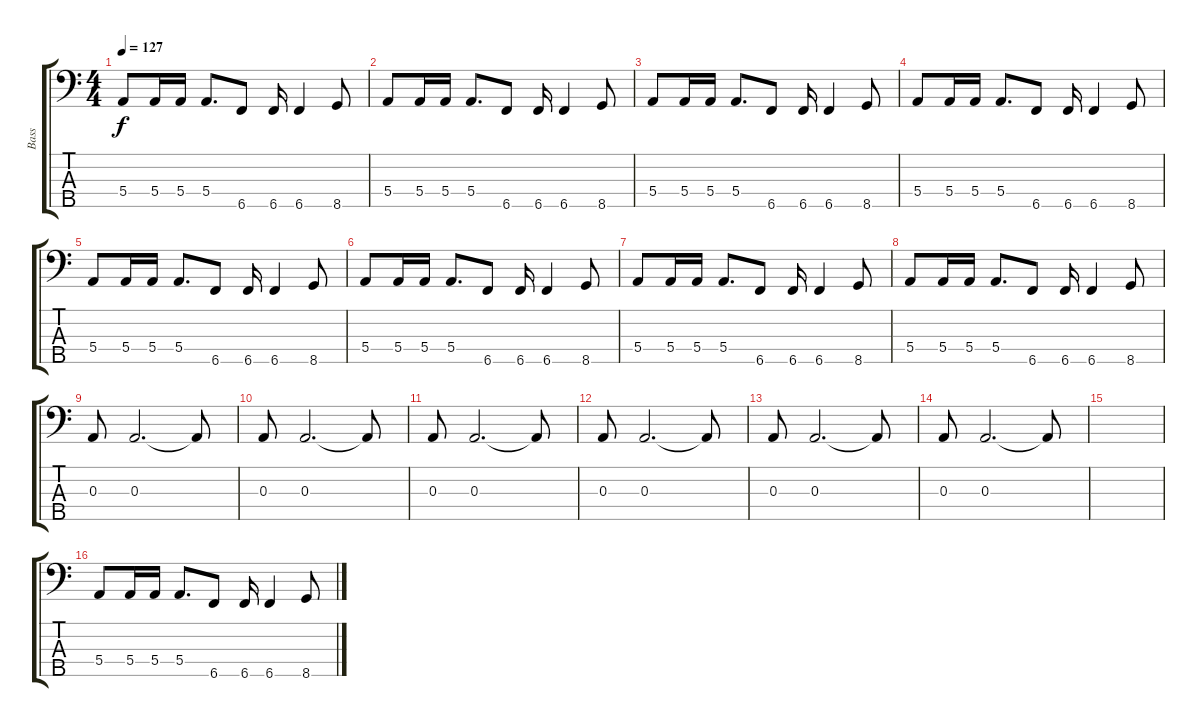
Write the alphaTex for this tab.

\track ("Bass" "Bass") {instrument electricbassfinger}
\staff {score tabs}
\tuning (G2 D2 A1 E1 B0) {hide}
\ts (4 4)
\tempo 127
\clef f4
\ks c
5.4.8{dy f} 5.4.16 5.4.16 5.4.8{d} 6.5.8 6.5.16 6.5.4 8.5.8 |
5.4.8 5.4.16 5.4.16 5.4.8{d} 6.5.8 6.5.16 6.5.4 8.5.8 |
5.4.8 5.4.16 5.4.16 5.4.8{d} 6.5.8 6.5.16 6.5.4 8.5.8 |
5.4.8 5.4.16 5.4.16 5.4.8{d} 6.5.8 6.5.16 6.5.4 8.5.8 |
5.4.8 5.4.16 5.4.16 5.4.8{d} 6.5.8 6.5.16 6.5.4 8.5.8 |
5.4.8 5.4.16 5.4.16 5.4.8{d} 6.5.8 6.5.16 6.5.4 8.5.8 |
5.4.8 5.4.16 5.4.16 5.4.8{d} 6.5.8 6.5.16 6.5.4 8.5.8 |
5.4.8 5.4.16 5.4.16 5.4.8{d} 6.5.8 6.5.16 6.5.4 8.5.8 |
0.3.8 0.3.2{d} 0.3{t}.8 |
0.3.8 0.3.2{d} 0.3{t}.8 |
0.3.8 0.3.2{d} 0.3{t}.8 |
0.3.8 0.3.2{d} 0.3{t}.8 |
0.3.8 0.3.2{d} 0.3{t}.8 |
0.3.8 0.3.2{d} 0.3{t}.8 |
|
5.4.8 5.4.16 5.4.16 5.4.8{d} 6.5.8 6.5.16 6.5.4 8.5.8
